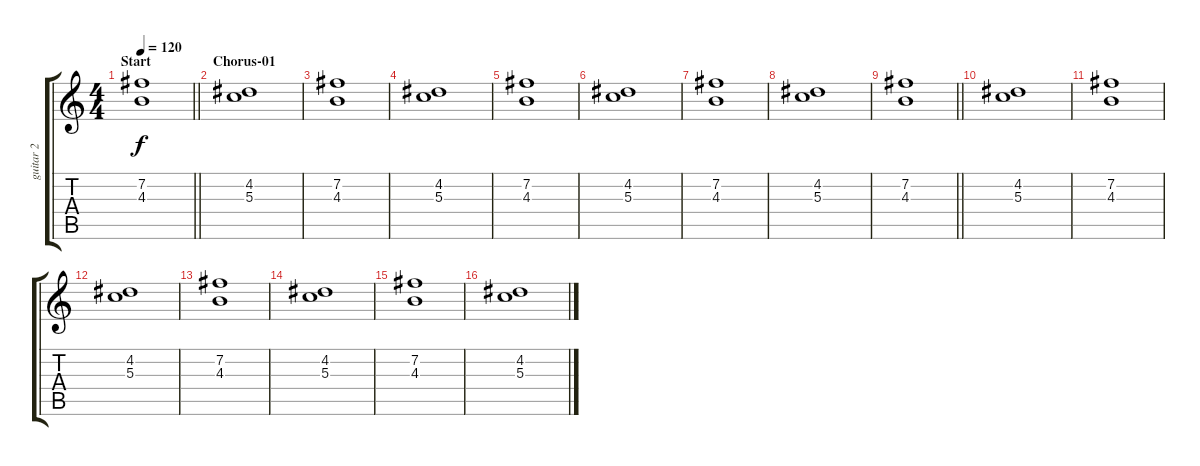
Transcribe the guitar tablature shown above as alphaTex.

\track ("guitar 2" "guitar 2") {instrument distortionguitar}
\staff {score tabs}
\tuning (E4 B3 G3 D3 A2 E2) {hide}
\ts (4 4)
\section ("" "Start")
\tempo 120
\clef g2
\barLineRight lightlight
\ks c
(7.2 4.3).1{dy f} |
\section ("" "Chorus-01")
(4.2 5.3).1 |
(7.2 4.3).1 |
(4.2 5.3).1 |
(7.2 4.3).1 |
(4.2 5.3).1 |
(7.2 4.3).1 |
(4.2 5.3).1 |
\barLineRight lightlight
(7.2 4.3).1 |
\section ("" "")
(4.2 5.3).1 |
(7.2 4.3).1 |
(4.2 5.3).1 |
(7.2 4.3).1 |
(4.2 5.3).1 |
(7.2 4.3).1 |
(4.2 5.3).1
